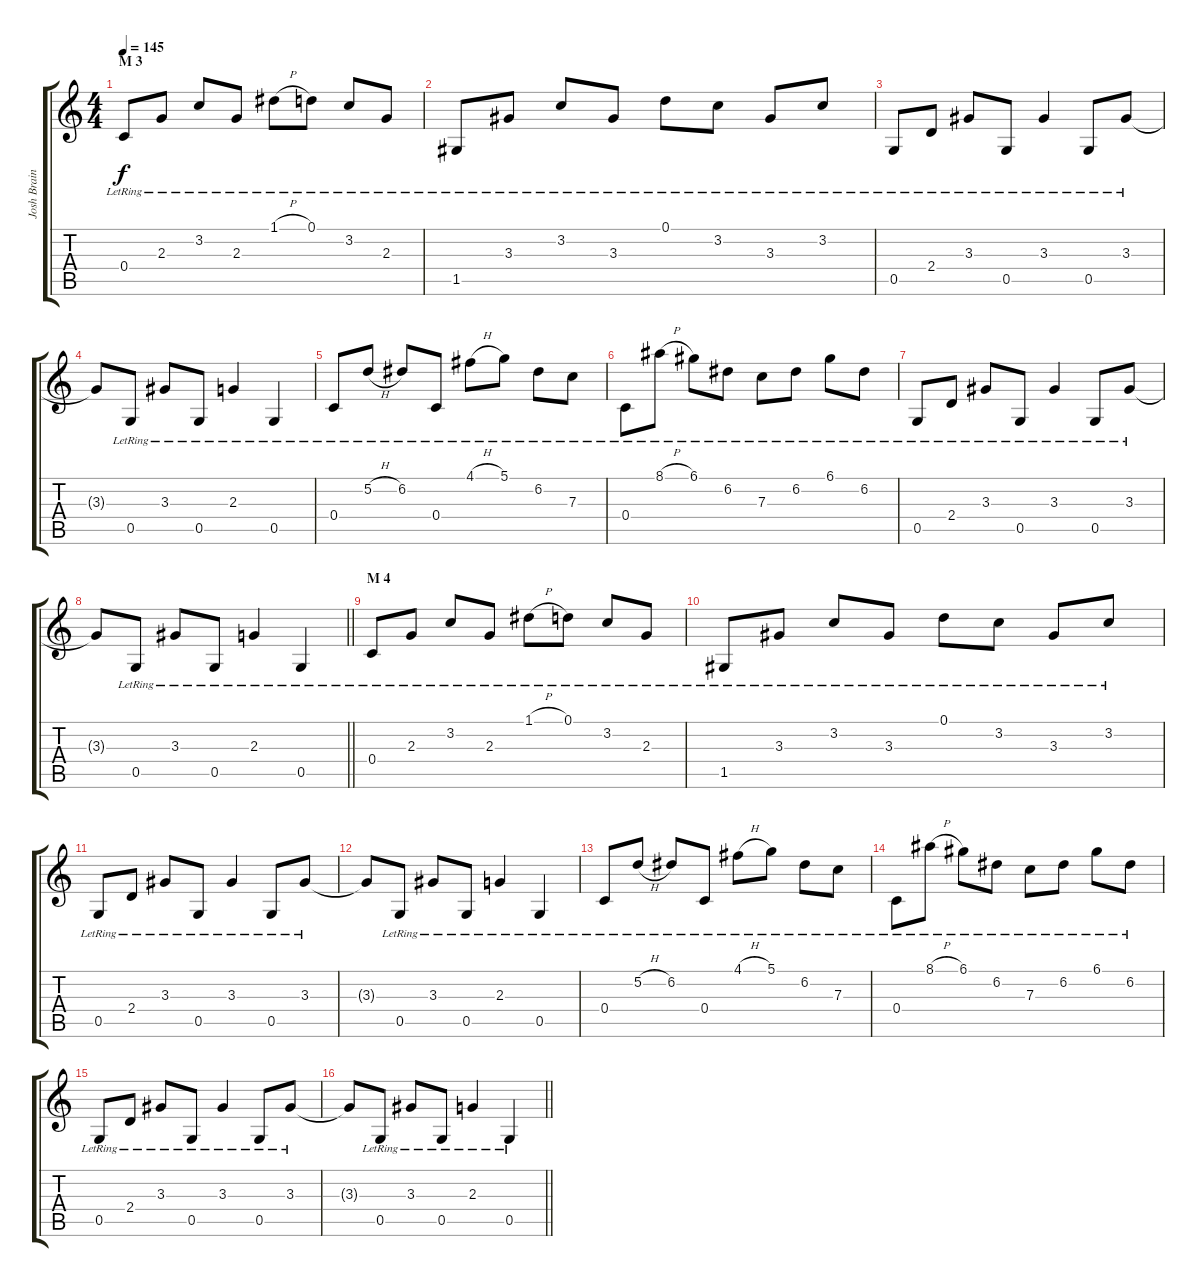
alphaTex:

\track ("Josh Brainard" "Josh Brain") {instrument distortionguitar}
\staff {score tabs}
\tuning (D4 A3 F3 C3 G2 C2) {hide}
\ts (4 4)
\section ("" "M 3")
\tempo 145
\clef g2
\ks c
0.4{lr}.8{dy f} 2.3{lr}.8 3.2{lr}.8 2.3{lr}.8 1.1{h lr}.8 0.1{lr}.8 3.2{lr}.8 2.3{lr}.8 |
1.5{lr}.8 3.3{lr}.8 3.2{lr}.8 3.3{lr}.8 0.1{lr}.8 3.2{lr}.8 3.3{lr}.8 3.2{lr}.8 |
0.5{lr}.8 2.4{lr}.8 3.3{lr}.8 0.5{lr}.8 3.3{lr}.4 0.5{lr}.8 3.3{lr}.8 |
3.3{t}.8 0.5{lr}.8 3.3{lr}.8 0.5{lr}.8 2.3{lr}.4 0.5{lr}.4 |
0.4{lr}.8 5.2{h lr}.8 6.2{lr}.8 0.4{lr}.8 4.1{h lr}.8 5.1{lr}.8 6.2{lr}.8 7.3{lr}.8 |
0.4{lr}.8 8.1{h lr}.8 6.1{lr}.8 6.2{lr}.8 7.3{lr}.8 6.2{lr}.8 6.1{lr}.8 6.2{lr}.8 |
0.5{lr}.8 2.4{lr}.8 3.3{lr}.8 0.5{lr}.8 3.3{lr}.4 0.5{lr}.8 3.3{lr}.8 |
\barLineRight lightlight
3.3{t}.8 0.5{lr}.8 3.3{lr}.8 0.5{lr}.8 2.3{lr}.4 0.5{lr}.4 |
\section ("" "M 4")
0.4{lr}.8 2.3{lr}.8 3.2{lr}.8 2.3{lr}.8 1.1{h lr}.8 0.1{lr}.8 3.2{lr}.8 2.3{lr}.8 |
1.5{lr}.8 3.3{lr}.8 3.2{lr}.8 3.3{lr}.8 0.1{lr}.8 3.2{lr}.8 3.3{lr}.8 3.2{lr}.8 |
0.5{lr}.8 2.4{lr}.8 3.3{lr}.8 0.5{lr}.8 3.3{lr}.4 0.5{lr}.8 3.3{lr}.8 |
3.3{t}.8 0.5{lr}.8 3.3{lr}.8 0.5{lr}.8 2.3{lr}.4 0.5{lr}.4 |
0.4{lr}.8 5.2{h lr}.8 6.2{lr}.8 0.4{lr}.8 4.1{h lr}.8 5.1{lr}.8 6.2{lr}.8 7.3{lr}.8 |
0.4{lr}.8 8.1{h lr}.8 6.1{lr}.8 6.2{lr}.8 7.3{lr}.8 6.2{lr}.8 6.1{lr}.8 6.2{lr}.8 |
0.5{lr}.8 2.4{lr}.8 3.3{lr}.8 0.5{lr}.8 3.3{lr}.4 0.5{lr}.8 3.3{lr}.8 |
\barLineRight lightlight
3.3{t}.8 0.5{lr}.8 3.3{lr}.8 0.5{lr}.8 2.3{lr}.4 0.5{lr}.4
